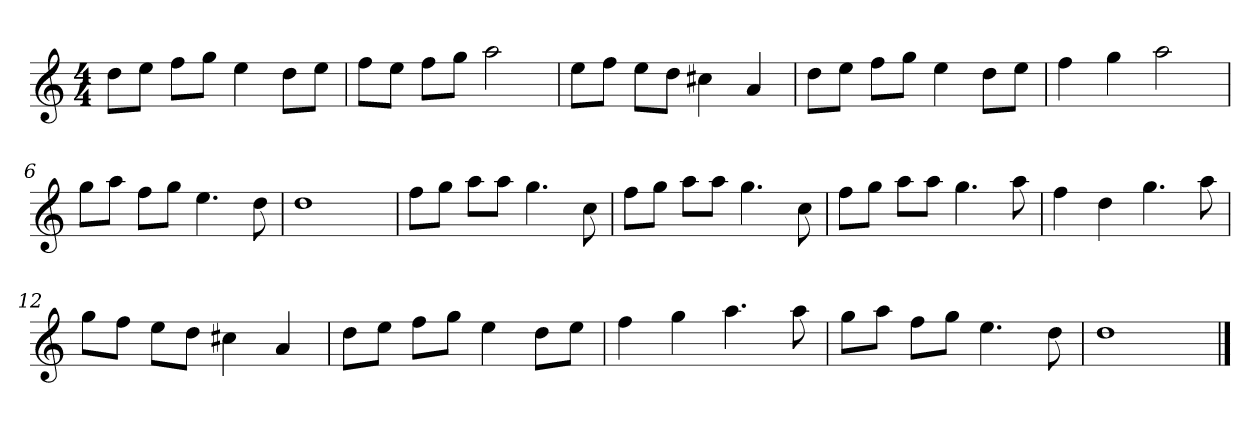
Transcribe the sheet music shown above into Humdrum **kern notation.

**kern
*part1
*staff1
*k[]
*M4/4
*MM120
=1
8ddL
8eeJ
8ffL
8ggJ
4ee
8ddL
8eeJ
=2
8ffL
8eeJ
8ffL
8ggJ
2aa
=3
8eeL
8ffJ
8eeL
8ddJ
4cc#X
4a
=4
8ddL
8eeJ
8ffL
8ggJ
4ee
8ddL
8eeJ
=5
4ff
4gg
2aa
=6
8ggL
8aaJ
8ffL
8ggJ
4.ee
8dd
=7
1dd
=8
8ffL
8ggJ
8aaL
8aaJ
4.gg
8cc
=9
8ffL
8ggJ
8aaL
8aaJ
4.gg
8cc
=10
8ffL
8ggJ
8aaL
8aaJ
4.gg
8aa
=11
4ff
4dd
4.gg
8aa
=12
8ggL
8ffJ
8eeL
8ddJ
4cc#X
4a
=13
8ddL
8eeJ
8ffL
8ggJ
4ee
8ddL
8eeJ
=14
4ff
4gg
4.aa
8aa
=15
8ggL
8aaJ
8ffL
8ggJ
4.ee
8dd
=16
1dd
==
*-
